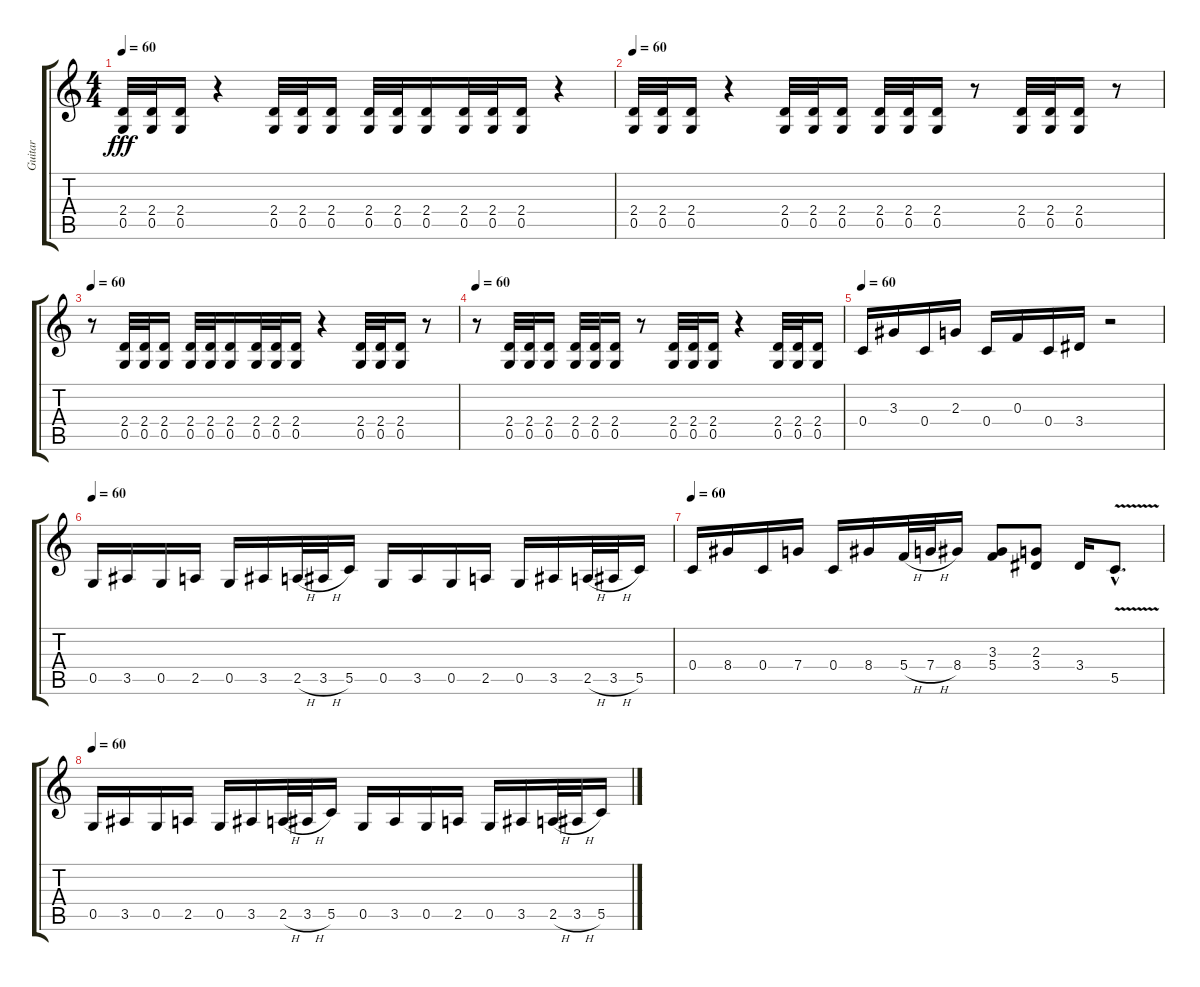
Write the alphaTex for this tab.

\track ("Guitar" "Guitar") {instrument distortionguitar}
\staff {score tabs}
\tuning (D4 A3 F3 C3 G2 D2) {hide}
\ts (4 4)
\tempo 60
\clef g2
\ks c
(2.4 0.5).32{dy fff} (2.4 0.5).32 (2.4 0.5).16 r.4 (2.4 0.5).32 (2.4 0.5).32 (2.4 0.5).16 (2.4 0.5).32 (2.4 0.5).32 (2.4 0.5).16 (2.4 0.5).32 (2.4 0.5).32 (2.4 0.5).16 r.4 |
\tempo 60
(2.4 0.5).32 (2.4 0.5).32 (2.4 0.5).16 r.4 (2.4 0.5).32 (2.4 0.5).32 (2.4 0.5).16 (2.4 0.5).32 (2.4 0.5).32 (2.4 0.5).16 r.8 (2.4 0.5).32 (2.4 0.5).32 (2.4 0.5).16 r.8 |
\tempo 60
r.8 (2.4 0.5).32 (2.4 0.5).32 (2.4 0.5).16 (2.4 0.5).32 (2.4 0.5).32 (2.4 0.5).16 (2.4 0.5).32 (2.4 0.5).32 (2.4 0.5).16 r.4 (2.4 0.5).32 (2.4 0.5).32 (2.4 0.5).16 r.8 |
\tempo 60
r.8 (2.4 0.5).32 (2.4 0.5).32 (2.4 0.5).16 (2.4 0.5).32 (2.4 0.5).32 (2.4 0.5).16 r.8 (2.4 0.5).32 (2.4 0.5).32 (2.4 0.5).16 r.4 (2.4 0.5).32 (2.4 0.5).32 (2.4 0.5).16 |
\tempo 60
0.4.16 3.3.16 0.4.16 2.3.16 0.4.16 0.3.16 0.4.16 3.4.16 r.2 |
\tempo 60
0.5.16 3.5.16 0.5.16 2.5.16 0.5.16 3.5.16 2.5{h}.32 3.5{h}.32 5.5.16 0.5.16 3.5.16 0.5.16 2.5.16 0.5.16 3.5.16 2.5{h}.32 3.5{h}.32 5.5.16 |
\tempo 60
0.4.16 8.4.16 0.4.16 7.4.16 0.4.16 8.4.16 5.4{h}.32 7.4{h}.32 8.4.16 (3.3 5.4).8 (2.3 3.4).8 3.4.16 5.5{v hac}.8{d} |
\tempo 60
0.5.16 3.5.16 0.5.16 2.5.16 0.5.16 3.5.16 2.5{h}.32 3.5{h}.32 5.5.16 0.5.16 3.5.16 0.5.16 2.5.16 0.5.16 3.5.16 2.5{h}.32 3.5{h}.32 5.5.16
